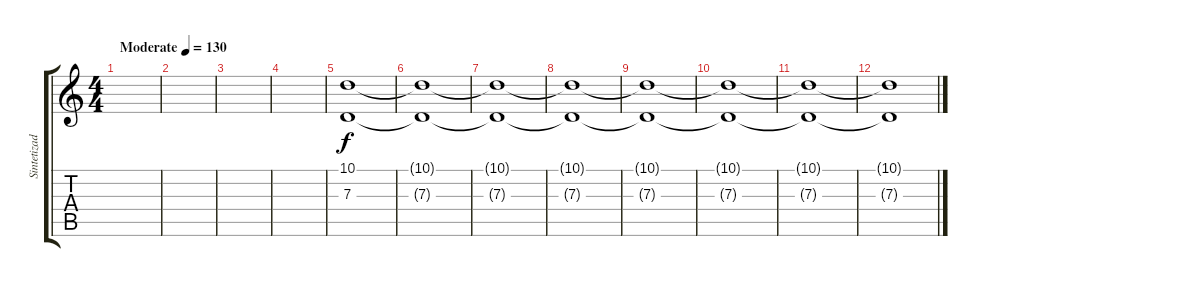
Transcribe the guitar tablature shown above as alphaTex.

\track ("Sintetizador 1" "Sintetizad") {instrument churchorgan}
\staff {score tabs}
\tuning (E4 B3 G3 D3 A2 E2) {hide}
\ts (4 4)
\tempo (130 "Moderate")
\clef g2
\ks c
|
|
|
|
(10.1 7.3).1 |
(10.1{t} 7.3{t}).1 |
(10.1{t} 7.3{t}).1 |
(10.1{t} 7.3{t}).1 |
(10.1{t} 7.3{t}).1 |
(10.1{t} 7.3{t}).1 |
(10.1{t} 7.3{t}).1 |
(10.1{t} 7.3{t}).1
